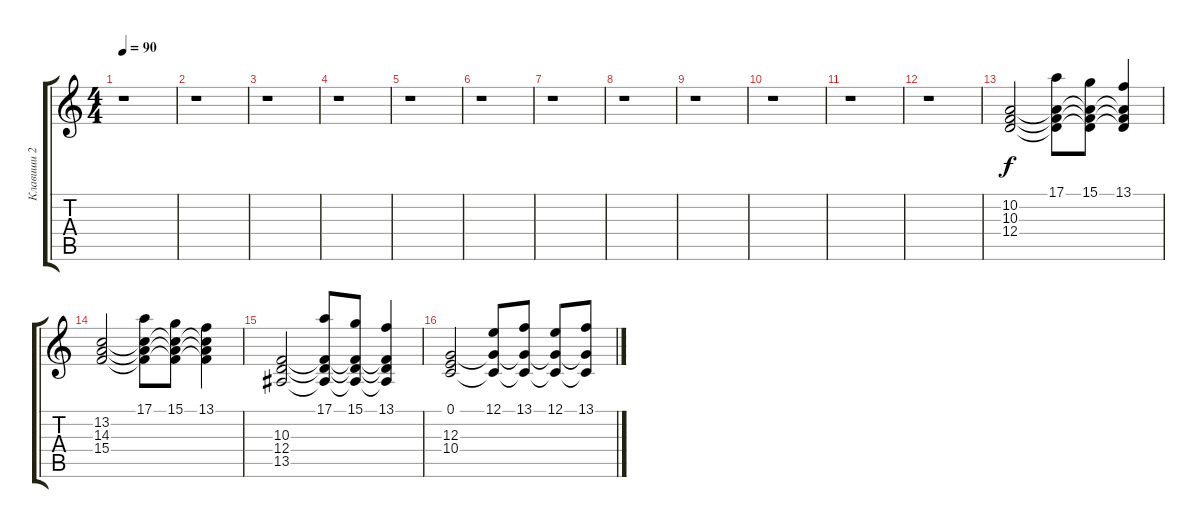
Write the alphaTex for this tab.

\track ("Клавиши 2" "Клавиши 2") {instrument electricgrandpiano}
\staff {score tabs}
\tuning (E4 B3 G3 D3 A2 E2) {hide}
\ts (4 4)
\tempo 90
\clef g2
\ks c
r.1{dy f} |
r.1 |
r.1 |
r.1 |
r.1 |
r.1 |
r.1 |
r.1 |
r.1 |
r.1 |
r.1 |
r.1 |
(10.2 10.3 12.4).2 (17.1 10.2{t} 10.3{t} 12.4{t}).8 (15.1 10.2{t} 10.3{t} 12.4{t}).8 (13.1 10.2{t} 10.3{t} 12.4{t}).4 |
(13.2 14.3 15.4).2 (17.1 13.2{t} 14.3{t} 15.4{t}).8 (15.1 13.2{t} 14.3{t} 15.4{t}).8 (13.1 13.2{t} 14.3{t} 15.4{t}).4 |
(10.3 12.4 13.5).2 (17.1 10.3{t} 12.4{t} 13.5{t}).8 (15.1 10.3{t} 12.4{t} 13.5{t}).8 (13.1 10.3{t} 12.4{t} 13.5{t}).4 |
(0.1 12.3 10.4).2 (12.1 12.3{t} 10.4{t}).8 (13.1 12.3{t} 10.4{t}).8 (12.1 12.3{t} 10.4{t}).8 (13.1 12.3{t} 10.4{t}).8
